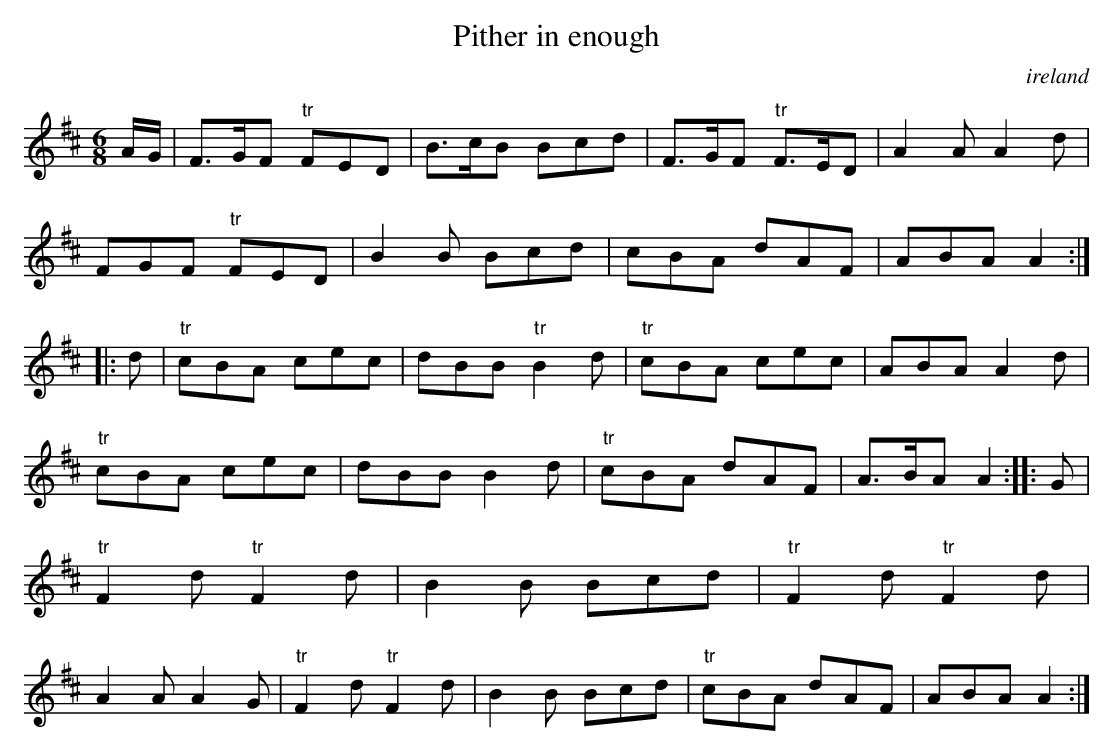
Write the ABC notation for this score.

X:1
T:Pither in enough
O:ireland
M:6/8
K:AMix
A/G/|\
F>GF "tr"FED| B>cB Bcd| F>GF "tr"F>ED| A2A A2d|\
FGF "tr"FED| B2B Bcd| cBA dAF| ABA A2::\
d|\
"tr"cBA cec| dBB "tr"B2d| "tr"cBA cec| ABA A2d|\
"tr"cBA cec| dBB B2d| "tr"cBA dAF| A>BA A2::\
G|\
"tr"F2d "tr"F2d| B2B Bcd| "tr"F2d "tr"F2d| A2A A2G|\
"tr"F2d "tr"F2d| B2B Bcd| "tr"cBA dAF| ABA A2:|
